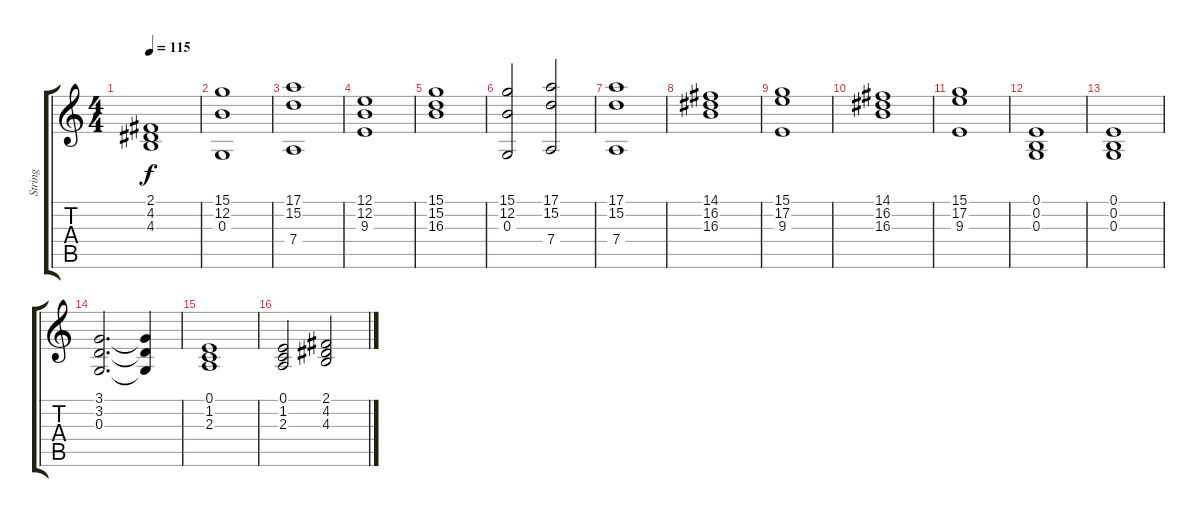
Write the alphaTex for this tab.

\track ("String" "String") {instrument stringensemble1}
\staff {score tabs}
\tuning (E4 B3 G3 D3 A2 E2) {hide}
\ts (4 4)
\tempo 115
\clef g2
\ks c
(2.1{t} 4.2{t} 4.3{t}).1{dy f} |
(15.1 12.2 0.3).1 |
(17.1 15.2 7.4).1 |
(12.1 12.2 9.3).1 |
(15.1 15.2 16.3).1 |
(15.1 12.2 0.3).2 (17.1 15.2 7.4).2 |
(17.1 15.2 7.4).1 |
(14.1 16.2 16.3).1 |
(15.1 17.2 9.3).1 |
(14.1 16.2 16.3).1 |
(15.1 17.2 9.3).1 |
(0.1 0.2 0.3).1 |
(0.1 0.2 0.3).1 |
(3.1 3.2 0.3).2{d} (3.1{t} 3.2{t} 0.3{t}).4 |
(0.1 1.2 2.3).1 |
(0.1 1.2 2.3).2 (2.1 4.2 4.3).2
